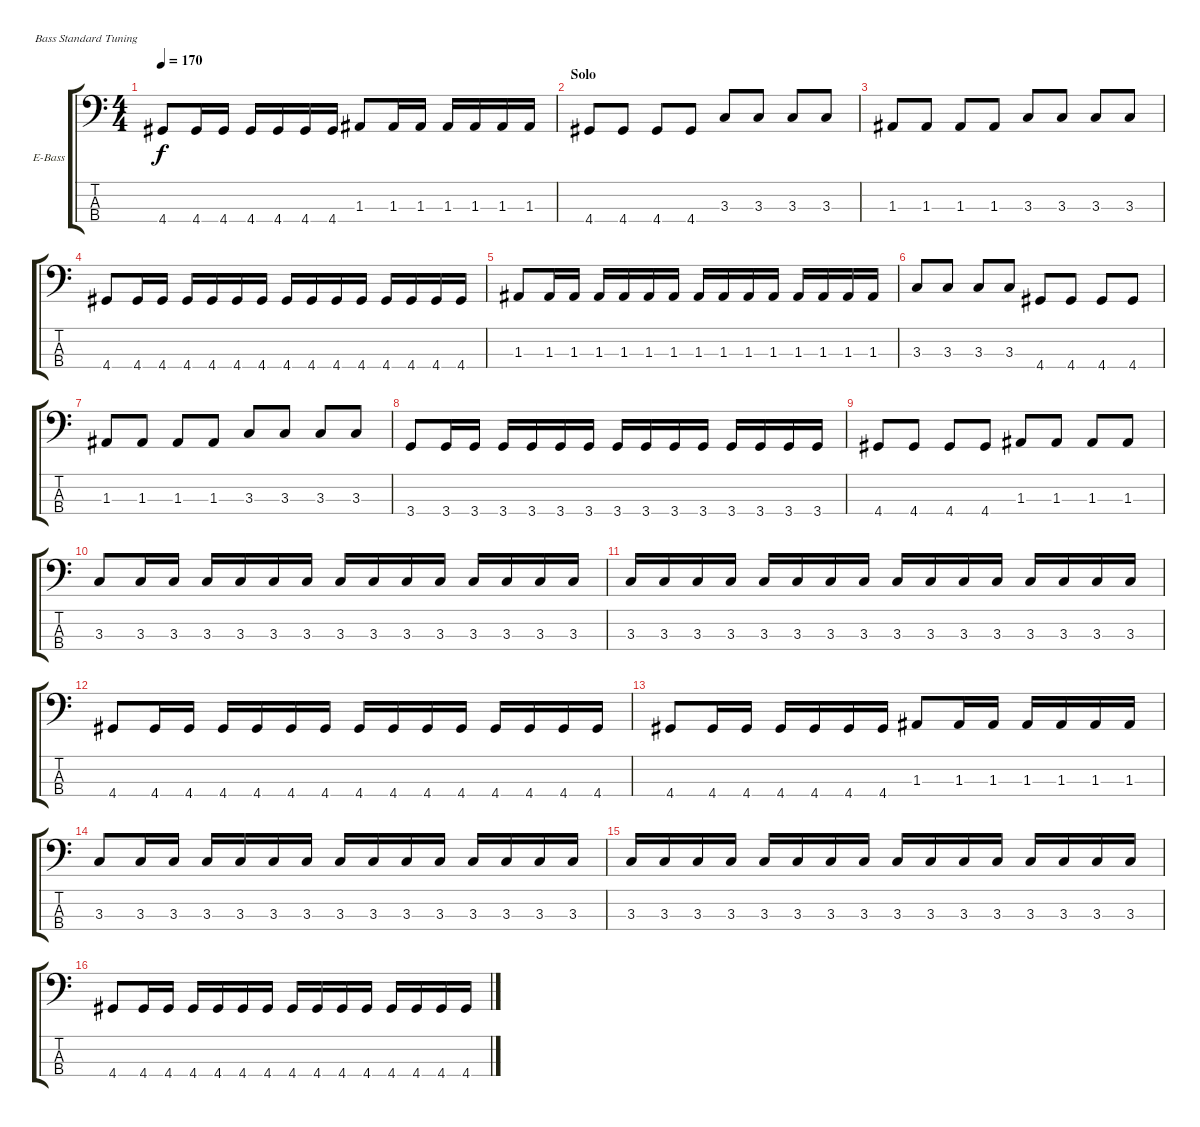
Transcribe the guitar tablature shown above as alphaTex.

\bracketExtendMode groupsimilarinstruments
\firstSystemTrackNameOrientation horizontal
\otherSystemsTrackNameOrientation horizontal
\track ("Bass" "E-Bass") {instrument electricbassfinger}
\staff {score tabs}
\tuning (G2 D2 A1 E1)
\ts (4 4)
\tempo 170
\clef f4
\ks aminor
4.4.8{dy f} 4.4.16 4.4.16 4.4.16 4.4.16 4.4.16 4.4.16 1.3.8 1.3.16 1.3.16 1.3.16 1.3.16 1.3.16 1.3.16 |
\section ("" "Solo")
4.4.8 4.4.8 4.4.8 4.4.8 3.3.8 3.3.8 3.3.8 3.3.8 |
1.3.8 1.3.8 1.3.8 1.3.8 3.3.8 3.3.8 3.3.8 3.3.8 |
4.4.8 4.4.16 4.4.16 4.4.16 4.4.16 4.4.16 4.4.16 4.4.16 4.4.16 4.4.16 4.4.16 4.4.16 4.4.16 4.4.16 4.4.16 |
1.3.8 1.3.16 1.3.16 1.3.16 1.3.16 1.3.16 1.3.16 1.3.16 1.3.16 1.3.16 1.3.16 1.3.16 1.3.16 1.3.16 1.3.16 |
3.3.8 3.3.8 3.3.8 3.3.8 4.4.8 4.4.8 4.4.8 4.4.8 |
1.3.8 1.3.8 1.3.8 1.3.8 3.3.8 3.3.8 3.3.8 3.3.8 |
3.4.8 3.4.16 3.4.16 3.4.16 3.4.16 3.4.16 3.4.16 3.4.16 3.4.16 3.4.16 3.4.16 3.4.16 3.4.16 3.4.16 3.4.16 |
4.4.8 4.4.8 4.4.8 4.4.8 1.3.8 1.3.8 1.3.8 1.3.8 |
\section ("" "")
3.3.8 3.3.16 3.3.16 3.3.16 3.3.16 3.3.16 3.3.16 3.3.16 3.3.16 3.3.16 3.3.16 3.3.16 3.3.16 3.3.16 3.3.16 |
3.3.16 3.3.16 3.3.16 3.3.16 3.3.16 3.3.16 3.3.16 3.3.16 3.3.16 3.3.16 3.3.16 3.3.16 3.3.16 3.3.16 3.3.16 3.3.16 |
4.4.8 4.4.16 4.4.16 4.4.16 4.4.16 4.4.16 4.4.16 4.4.16 4.4.16 4.4.16 4.4.16 4.4.16 4.4.16 4.4.16 4.4.16 |
4.4.8 4.4.16 4.4.16 4.4.16 4.4.16 4.4.16 4.4.16 1.3.8 1.3.16 1.3.16 1.3.16 1.3.16 1.3.16 1.3.16 |
3.3.8 3.3.16 3.3.16 3.3.16 3.3.16 3.3.16 3.3.16 3.3.16 3.3.16 3.3.16 3.3.16 3.3.16 3.3.16 3.3.16 3.3.16 |
3.3.16 3.3.16 3.3.16 3.3.16 3.3.16 3.3.16 3.3.16 3.3.16 3.3.16 3.3.16 3.3.16 3.3.16 3.3.16 3.3.16 3.3.16 3.3.16 |
4.4.8 4.4.16 4.4.16 4.4.16 4.4.16 4.4.16 4.4.16 4.4.16 4.4.16 4.4.16 4.4.16 4.4.16 4.4.16 4.4.16 4.4.16
